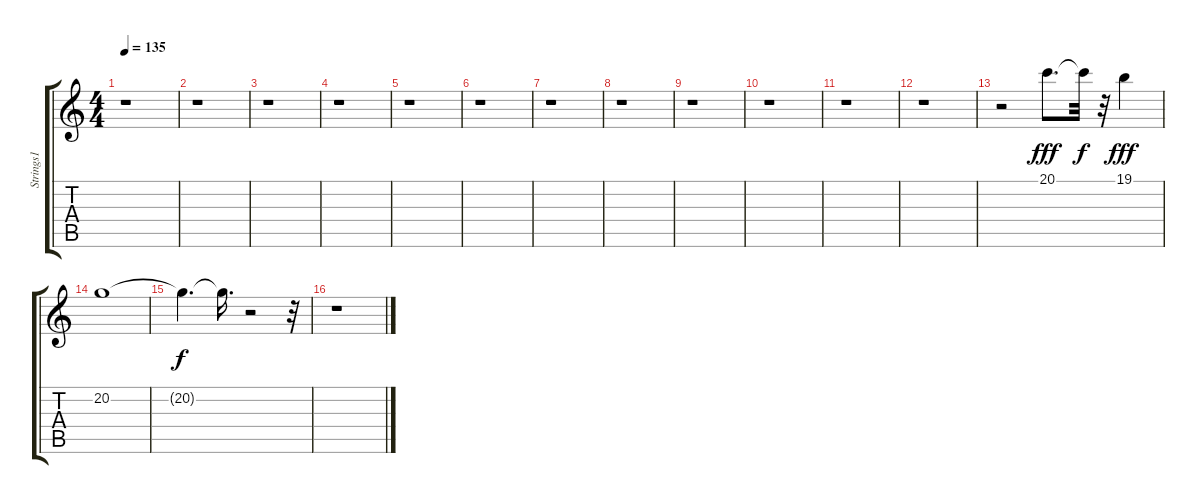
\track ("Strings1" "Strings1") {instrument stringensemble1}
\staff {score tabs}
\tuning (E4 B3 G3 D3 A2 E2) {hide}
\ts (4 4)
\tempo 135
\clef g2
\ks c
r.1{dy f} |
r.1 |
r.1 |
r.1 |
r.1 |
r.1 |
r.1 |
r.1 |
r.1 |
r.1 |
r.1 |
r.1 |
r.2 20.1.8{d dy fff} 20.1{t}.32{dy f} r.32 19.1.4{dy fff} |
20.2.1 |
20.2{t}.4{d dy f} 20.2{t}.16{d} r.2 r.32 |
r.1
